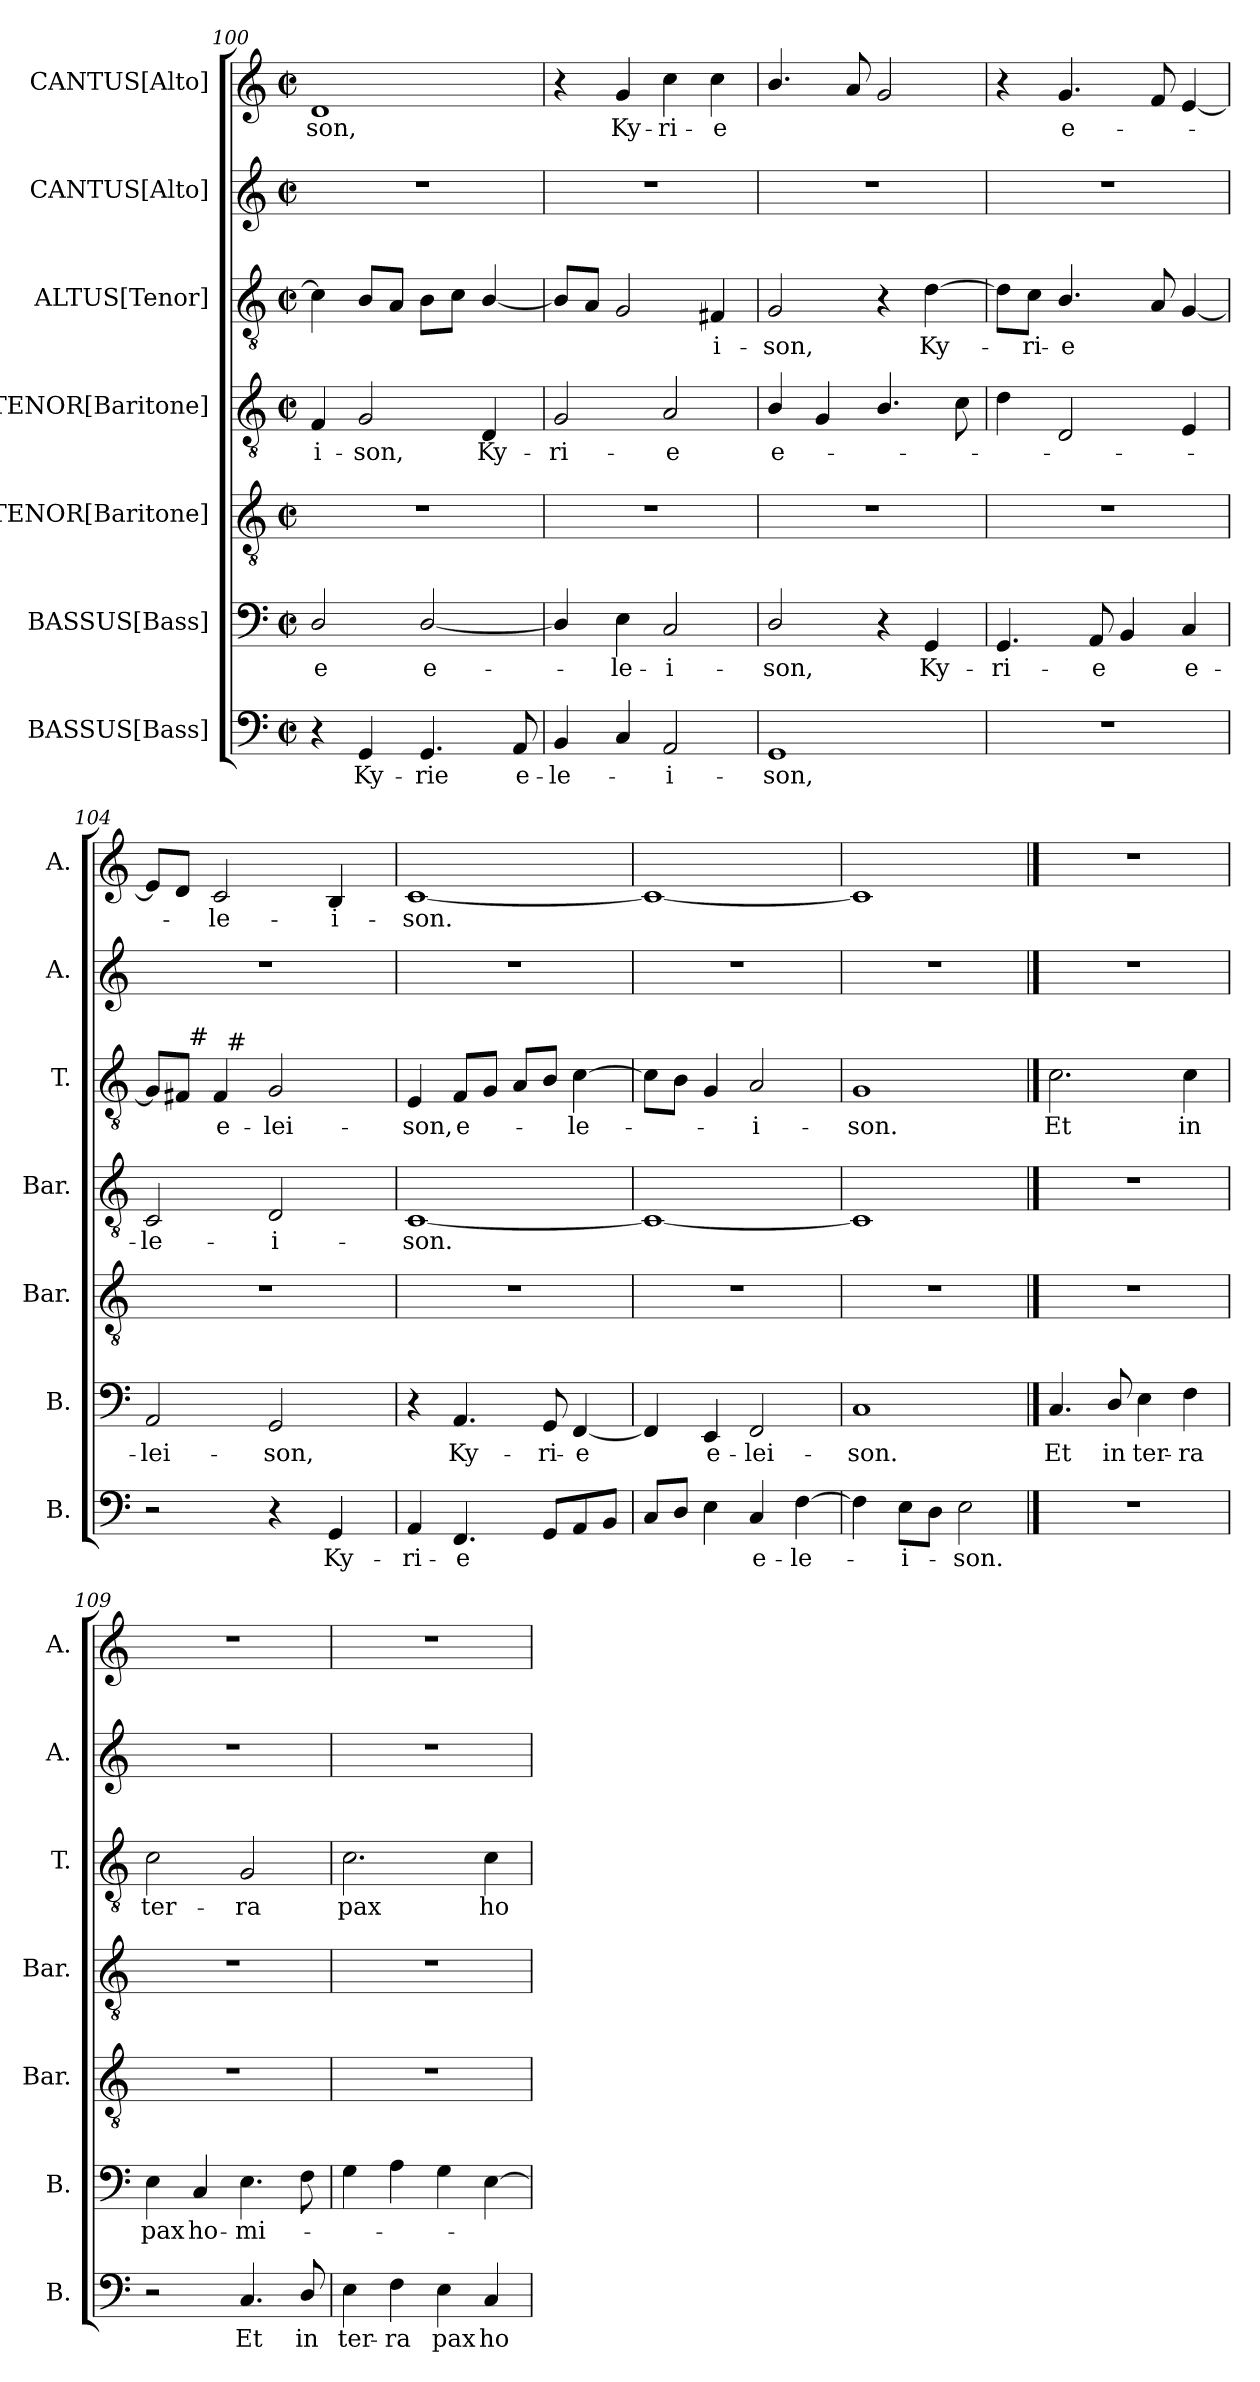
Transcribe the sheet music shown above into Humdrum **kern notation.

**kern	**text	**kern	**text	**kern	**kern	**text	**kern	**text	**kern	**kern	**text
*part7	*part7	*part6	*part6	*part5	*part4	*part4	*part3	*part3	*part2	*part1	*part1
*staff7	*staff7	*staff6	*staff6	*staff5	*staff4	*staff4	*staff3	*staff3	*staff2	*staff1	*staff1
*I"BASSUS[Bass]	*	*I"BASSUS[Bass]	*	*I"TENOR[Baritone]	*I"TENOR[Baritone]	*	*I"ALTUS[Tenor]	*	*I"CANTUS[Alto]	*I"CANTUS[Alto]	*
*I'B.	*	*I'B.	*	*I'Bar.	*I'Bar.	*	*I'T.	*	*I'A.	*I'A.	*
*clefF4	*	*clefF4	*	*clefGv2	*clefGv2	*	*clefGv2	*	*clefG2	*clefG2	*
*	*	*	*	*ITrd7c12	*ITrd7c12	*	*ITrd7c12	*	*	*	*
*k[]	*	*k[]	*	*k[]	*k[]	*	*k[]	*	*k[]	*k[]	*
*C:	*	*C:	*	*C:	*C:	*	*C:	*	*C:	*C:	*
*M2/2	*	*M2/2	*	*M2/2	*M2/2	*	*M2/2	*	*M2/2	*M2/2	*
*met(c|)	*	*met(c|)	*	*met(c|)	*met(c|)	*	*met(c|)	*	*met(c|)	*met(c|)	*
=100	=100	=100	=100	=100	=100	=100	=100	=100	=100	=100	=100
!	!	!	!LO:LY:b	!	!	!LO:LY:b	!	!	!	!	!LO:LY:b
4r	.	2D/	-e	1r	4FF/	-i-	4C\]	.	1r	1d	-son,
!	!LO:LY:b	!	!	!	!	!LO:LY:b	!	!	!	!	!
4GG/	Ky-	.	.	.	2GG/	-son,	8BB/L	.	.	.	.
.	.	.	.	.	.	.	8AA/J	.	.	.	.
!	!LO:LY:b	!	!LO:LY:b	!	!	!	!	!	!	!	!
4.GG/	-rie	[<2D/	e-	.	.	.	8BB\L	.	.	.	.
.	.	.	.	.	.	.	8C\J	.	.	.	.
!	!	!	!	!	!	!LO:LY:b	!	!	!	!	!
.	.	.	.	.	4DD/	Ky-	[<4BB/	.	.	.	.
!	!LO:LY:b	!	!	!	!	!	!	!	!	!	!
8AA/	e-	.	.	.	.	.	.	.	.	.	.
!!LO:LB:g=z
=101	=101	=101	=101	=101	=101	=101	=101	=101	=101	=101	=101
!	!LO:LY:b	!	!	!	!	!LO:LY:b	!	!	!	!	!
4BB/	-le-	4D/]	.	1r	2GG/	-ri-	8BB/L]	.	1r	4r	.
.	.	.	.	.	.	.	8AA/J	.	.	.	.
!	!	!	!LO:LY:b	!	!	!	!	!	!	!	!LO:LY:b
4C/	.	4E\	-le-	.	.	.	2GG/	.	.	4g/	Ky-
!	!LO:LY:b	!	!LO:LY:b	!	!	!LO:LY:b	!	!	!	!	!LO:LY:b
2AA/	-i-	2C/	-i-	.	2AA/	-e	.	.	.	4cc\	-ri-
!	!	!	!	!	!	!	!	!LO:LY:b	!	!	!LO:LY:b
.	.	.	.	.	.	.	4FF#X/	-i-	.	4cc\	-e
=102	=102	=102	=102	=102	=102	=102	=102	=102	=102	=102	=102
!	!LO:LY:b	!	!LO:LY:b	!	!	!LO:LY:b	!	!LO:LY:b	!	!	!
1GG	-son,	2D/	-son,	1r	4BB/	e-	2GG/	-son,	1r	4.b/	.
.	.	.	.	.	4GG/	.	.	.	.	.	.
.	.	.	.	.	.	.	.	.	.	8a/	.
.	.	4r	.	.	4.BB/	.	4r	.	.	2g/	.
!	!	!	!LO:LY:b	!	!	!	!	!LO:LY:b	!	!	!
.	.	4GG/	Ky-	.	.	.	[>4D\	Ky-	.	.	.
.	.	.	.	.	8C\	.	.	.	.	.	.
=103	=103	=103	=103	=103	=103	=103	=103	=103	=103	=103	=103
!	!	!	!LO:LY:b	!	!	!	!	!	!	!	!
1r	.	4.GG/	-ri-	1r	4D\	.	8D\L]	.	1r	4r	.
!	!	!	!	!	!	!	!	!LO:LY:b	!	!	!
.	.	.	.	.	.	.	8C\J	-ri-	.	.	.
!	!	!	!	!	!	!	!	!LO:LY:b	!	!	!LO:LY:b
.	.	.	.	.	2DD/	.	4.BB/	-e	.	4.g/	e-
!	!	!	!LO:LY:b	!	!	!	!	!	!	!	!
.	.	8AA/	-e	.	.	.	.	.	.	.	.
.	.	4BB/	.	.	.	.	.	.	.	.	.
.	.	.	.	.	.	.	8AA/	.	.	8f/	.
!	!	!	!LO:LY:b	!	!	!	!	!	!	!	!
.	.	4C/	e-	.	4EE/	.	[<4GG/	.	.	[<4e/	.
=104	=104	=104	=104	=104	=104	=104	=104	=104	=104	=104	=104
!	!	!	!LO:LY:b	!	!	!LO:LY:b	!	!	!	!	!
*	*	*	*	*	*	*	*^	*	*	*	*
*	*	*	*	*	*	*	*	*^	*	*	*	*
2r	.	2AA/	-lei-	1r	2CC/	-le-	8GG/L]	8ryy	4ryy	.	1r	8e/L]	.
.	.	.	.	.	.	.	8FF#/J	32ryy	.	.	.	8d/J	.
!	!	!	!	!	!	!	!	!LO:TX:a:t=#	!	!	!	!	!
.	.	.	.	.	.	.	.	2ryy	.	.	.	.	.
!	!	!	!	!	!	!	!	!	!	!LO:LY:b	!	!	!LO:LY:b
.	.	.	.	.	.	.	4FF#/	.	32ryy	e-	.	2c/	-le-
!	!	!	!	!	!	!	!	!	!LO:TX:a:t=#	!	!	!	!
.	.	.	.	.	.	.	.	.	2ryy	.	.	.	.
!	!	!	!LO:LY:b	!	!	!LO:LY:b	!	!	!	!LO:LY:b	!	!	!
4r	.	2GG/	-son,	.	2DD/	-i-	2GG/	.	.	-lei-	.	.	.
.	.	.	.	.	.	.	.	4ryy	.	.	.	.	.
!	!LO:LY:b	!	!	!	!	!	!	!	!	!	!	!	!LO:LY:b
4GG/	Ky-	.	.	.	.	.	.	.	.	.	.	4B/	-i-
.	.	.	.	.	.	.	.	.	8..ryy	.	.	.	.
.	.	.	.	.	.	.	.	16.ryy	.	.	.	.	.
=105	=105	=105	=105	=105	=105	=105	=105	=105	=105	=105	=105	=105	=105
!	!LO:LY:b	!	!	!	!	!LO:LY:b	!	!	!	!LO:LY:b	!	!	!LO:LY:b
*	*	*	*	*	*	*	*v	*v	*v	*	*	*	*
4AA/	-ri-	4r	.	1r	[<1CC	-son.	4EE/	-son,	1r	[<1c	-son.
!	!LO:LY:b	!	!LO:LY:b	!	!	!	!	!LO:LY:b	!	!	!
4.FF/	-e	4.AA/	Ky-	.	.	.	8FF/L	e-	.	.	.
.	.	.	.	.	.	.	8GG/J	.	.	.	.
.	.	.	.	.	.	.	8AA/L	.	.	.	.
!	!	!	!LO:LY:b	!	!	!	!	!	!	!	!
8GG/L	.	8GG/	-ri-	.	.	.	8BB/J	.	.	.	.
!	!	!	!LO:LY:b	!	!	!	!	!LO:LY:b	!	!	!
8AA/	.	[<4FF/	-e	.	.	.	[>4C\	-le-	.	.	.
8BB/J	.	.	.	.	.	.	.	.	.	.	.
=106	=106	=106	=106	=106	=106	=106	=106	=106	=106	=106	=106
8C/L	.	4FF/]	.	1r	1CC_	.	8C\L]	.	1r	1c_	.
8D/J	.	.	.	.	.	.	8BB\J	.	.	.	.
!	!	!	!LO:LY:b	!	!	!	!	!	!	!	!
4E\	.	4EE/	e-	.	.	.	4GG/	.	.	.	.
!	!LO:LY:b	!	!LO:LY:b	!	!	!	!	!LO:LY:b	!	!	!
4C/	e-	2FF/	-lei-	.	.	.	2AA/	-i-	.	.	.
!	!LO:LY:b	!	!	!	!	!	!	!	!	!	!
[>4F\	-le-	.	.	.	.	.	.	.	.	.	.
=107	=107	=107	=107	=107	=107	=107	=107	=107	=107	=107	=107
!	!	!	!LO:LY:b	!	!	!	!	!LO:LY:b	!	!	!
4F\]	.	1C	-son.	1r	1CC]	.	1GG	-son.	1r	1c]	.
!	!LO:LY:b	!	!	!	!	!	!	!	!	!	!
8E\L	-i-	.	.	.	.	.	.	.	.	.	.
8D\J	.	.	.	.	.	.	.	.	.	.	.
!	!LO:LY:b	!	!	!	!	!	!	!	!	!	!
2E\	-son.	.	.	.	.	.	.	.	.	.	.
!!LO:PB:g=z
==108	==108	==108	==108	==108	==108	==108	==108	==108	==108	==108	==108
!	!	!	!LO:LY:b	!	!	!	!	!LO:LY:b	!	!	!
1r	.	4.C/	Et	1r	1r	.	2.C\	Et	1r	1r	.
!	!	!	!LO:LY:b	!	!	!	!	!	!	!	!
.	.	8D/	in	.	.	.	.	.	.	.	.
!	!	!	!LO:LY:b	!	!	!	!	!	!	!	!
.	.	4E\	ter-	.	.	.	.	.	.	.	.
!	!	!	!LO:LY:b	!	!	!	!	!LO:LY:b	!	!	!
.	.	4F\	-ra	.	.	.	4C\	in	.	.	.
=109	=109	=109	=109	=109	=109	=109	=109	=109	=109	=109	=109
!	!	!	!LO:LY:b	!	!	!	!	!LO:LY:b	!	!	!
2r	.	4E\	pax	1r	1r	.	2C\	ter-	1r	1r	.
!	!	!	!LO:LY:b	!	!	!	!	!	!	!	!
.	.	4C/	ho-	.	.	.	.	.	.	.	.
!	!LO:LY:b	!	!LO:LY:b	!	!	!	!	!LO:LY:b	!	!	!
4.C/	Et	4.E\	-mi-	.	.	.	2GG/	-ra	.	.	.
!	!LO:LY:b	!	!	!	!	!	!	!	!	!	!
8D/	in	8F\	.	.	.	.	.	.	.	.	.
=110	=110	=110	=110	=110	=110	=110	=110	=110	=110	=110	=110
!	!LO:LY:b	!	!	!	!	!	!	!LO:LY:b	!	!	!
4E\	ter-	4G\	.	1r	1r	.	2.C\	pax	1r	1r	.
!	!LO:LY:b	!	!	!	!	!	!	!	!	!	!
4F\	-ra	4A\	.	.	.	.	.	.	.	.	.
!	!LO:LY:b	!	!	!	!	!	!	!	!	!	!
4E\	pax	4G\	.	.	.	.	.	.	.	.	.
!	!LO:LY:b	!	!	!	!	!	!	!LO:LY:b	!	!	!
4C/	ho-	[>4E\	.	.	.	.	4C\	ho-	.	.	.
=	=	=	=	=	=	=	=	=	=	=	=
*-	*-	*-	*-	*-	*-	*-	*-	*-	*-	*-	*-
